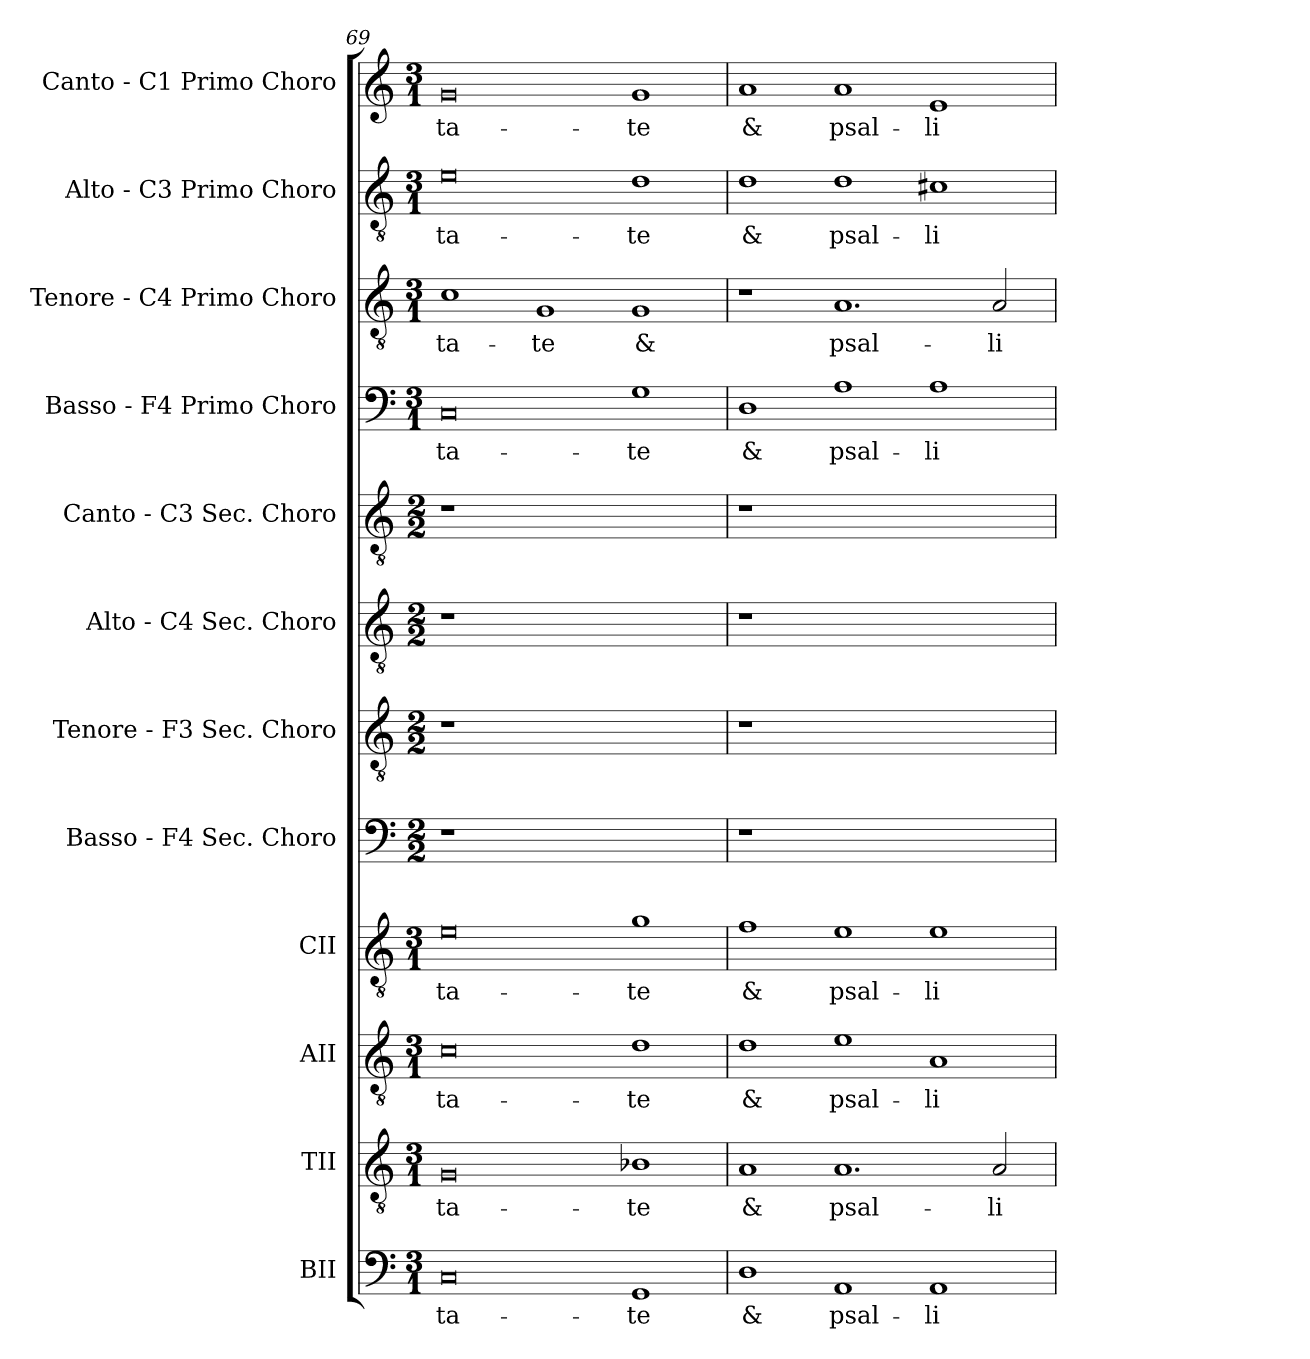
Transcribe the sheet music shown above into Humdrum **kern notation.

**kern	**text	**kern	**text	**kern	**text	**kern	**text	**kern	**kern	**kern	**kern	**kern	**text	**kern	**text	**kern	**text	**kern	**text
*part12	*part12	*part11	*part11	*part10	*part10	*part9	*part9	*part8	*part7	*part6	*part5	*part4	*part4	*part3	*part3	*part2	*part2	*part1	*part1
*staff12	*staff12	*staff11	*staff11	*staff10	*staff10	*staff9	*staff9	*staff8	*staff7	*staff6	*staff5	*staff4	*staff4	*staff3	*staff3	*staff2	*staff2	*staff1	*staff1
*I"BII	*	*I"TII	*	*I"AII	*	*I"CII	*	*I"Basso - F4  Sec. Choro	*I"Tenore - F3  Sec. Choro	*I"Alto - C4  Sec. Choro	*I"Canto - C3  Sec. Choro	*I"Basso - F4  Primo Choro	*	*I"Tenore - C4  Primo Choro	*	*I"Alto - C3  Primo Choro	*	*I"Canto - C1  Primo Choro	*
*I'BII	*	*I'TII	*	*I'AII	*	*I'CII	*	*I'Ch	*I'Ch	*I'Ch	*I'Ch	*I'BI	*	*I'TI	*	*I'AI	*	*I'CI	*
*clefF4	*	*clefGv2	*	*clefGv2	*	*clefGv2	*	*clefF4	*clefGv2	*clefGv2	*clefGv2	*clefF4	*	*clefGv2	*	*clefGv2	*	*clefG2	*
*M3/1	*	*M3/1	*	*M3/1	*	*M3/1	*	*M2/2	*M2/2	*M2/2	*M2/2	*M3/1	*	*M3/1	*	*M3/1	*	*M3/1	*
=69	=69	=69	=69	=69	=69	=69	=69	=69	=69	=69	=69	=69	=69	=69	=69	=69	=69	=69	=69
!	!LO:LY:b:cj	!	!LO:LY:b:cj	!	!LO:LY:b:cj	!	!LO:LY:b:cj	!	!	!	!	!	!LO:LY:b:cj	!	!LO:LY:b:cj	!	!LO:LY:b:cj	!	!LO:LY:b:cj
0C	-ta-	0G	-ta-	0c	-ta-	0e	-ta-	1r	1r	1r	1r	0C	-ta-	1c	-ta-	0e	-ta-	0g	-ta-
!	!	!	!	!	!	!	!	!	!	!	!	!	!	!	!LO:LY:b:cj	!	!	!	!
.	.	.	.	.	.	.	.	0ryy	0ryy	0ryy	0ryy	.	.	1G	-te	.	.	.	.
!	!LO:LY:b:cj	!	!LO:LY:b:cj	!	!LO:LY:b:cj	!	!LO:LY:b:cj	!	!	!	!	!	!LO:LY:b:cj	!	!LO:LY:b:cj	!	!LO:LY:b:cj	!	!LO:LY:b:cj
1GG	-te	1B-X	-te	1d	-te	1g	-te	.	.	.	.	1G	-te	1G	&	1d	-te	1g	-te
!!LO:LB:g=z
=70	=70	=70	=70	=70	=70	=70	=70	=70	=70	=70	=70	=70	=70	=70	=70	=70	=70	=70	=70
!	!LO:LY:b:cj	!	!LO:LY:b:cj	!	!LO:LY:b:cj	!	!LO:LY:b:cj	!	!	!	!	!	!LO:LY:b:cj	!	!	!	!LO:LY:b:cj	!	!LO:LY:b:cj
1D	&	1A	&	1d	&	1f	&	1r	1r	1r	1r	1D	&	1r	.	1d	&	1a	&
!	!LO:LY:b:cj	!	!LO:LY:b:cj	!	!LO:LY:b:cj	!	!LO:LY:b:cj	!	!	!	!	!	!LO:LY:b:cj	!	!LO:LY:b:cj	!	!LO:LY:b:cj	!	!LO:LY:b:cj
1AA	psal-	1.A	psal-	1e	psal-	1e	psal-	0ryy	0ryy	0ryy	0ryy	1A	psal-	1.A	psal-	1d	psal-	1a	psal-
!	!LO:LY:b:rj	!	!	!	!LO:LY:b:rj	!	!LO:LY:b:rj	!	!	!	!	!	!LO:LY:b:rj	!	!	!	!LO:LY:b:rj	!	!LO:LY:b:rj
1AA	-li-	.	.	1A	-li-	1e	-li-	.	.	.	.	1A	-li-	.	.	1c#X	-li-	1e	-li-
!	!	!	!LO:LY:b:cj	!	!	!	!	!	!	!	!	!	!	!	!LO:LY:b:cj	!	!	!	!
.	.	2A/	-li-	.	.	.	.	.	.	.	.	.	.	2A/	-li-	.	.	.	.
=	=	=	=	=	=	=	=	=	=	=	=	=	=	=	=	=	=	=	=
*-	*-	*-	*-	*-	*-	*-	*-	*-	*-	*-	*-	*-	*-	*-	*-	*-	*-	*-	*-
